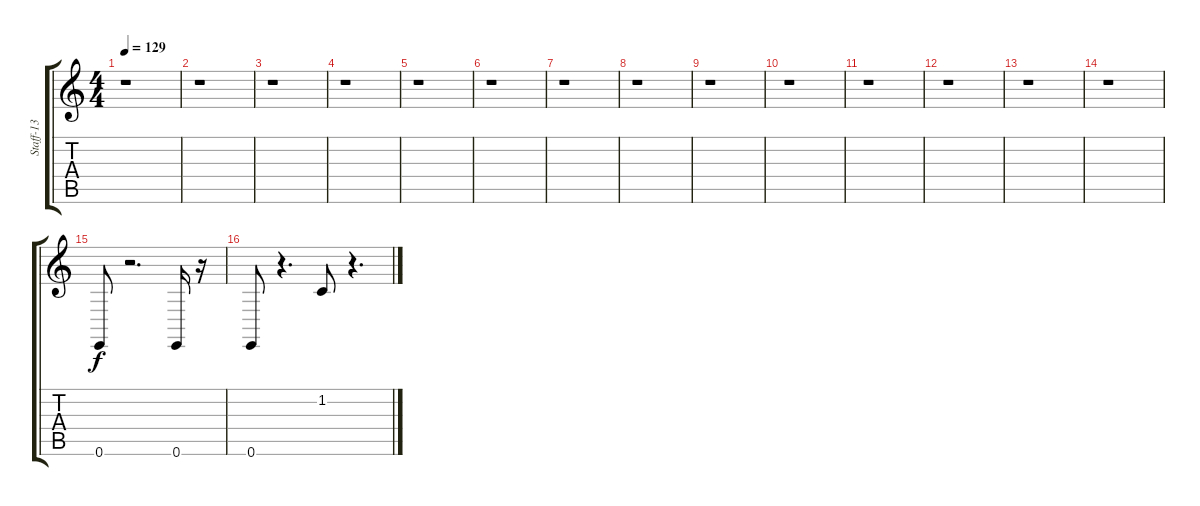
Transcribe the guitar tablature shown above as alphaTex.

\track ("Staff-13" "Staff-13") {instrument gunshot}
\staff {score tabs}
\tuning (E4 B3 G3 D3 A2 E2) {hide}
\ts (4 4)
\tempo 129
\clef g2
\ks c
r.1{dy f} |
r.1 |
r.1 |
r.1 |
r.1 |
r.1 |
r.1 |
r.1 |
r.1 |
r.1 |
r.1 |
r.1 |
r.1 |
r.1 |
0.6.8{instrument gunshot} r.2{d} 0.6.16 r.16 |
0.6.8 r.4{d} 1.2.8 r.4{d}
